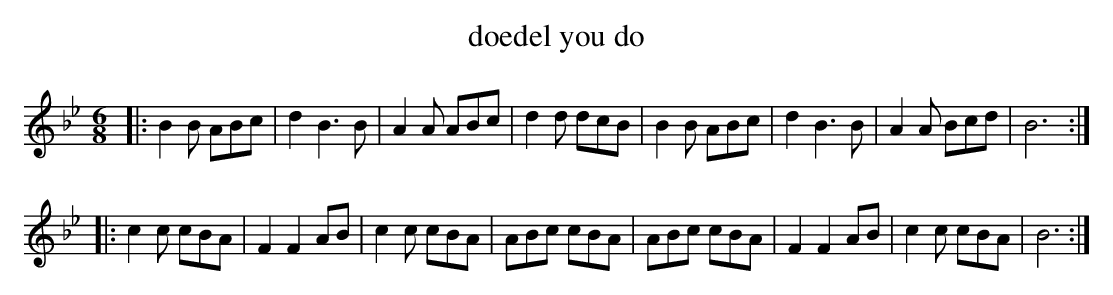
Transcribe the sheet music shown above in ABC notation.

X:1
T: doedel you do
M: 6/8
L: 1/8
K: Bbmaj
|:B2B ABc|d2 B3 B|A2A ABc|d2d dcB|B2B ABc|d2 B3 B|A2A Bcd|B6:|
|:c2c cBA|F2 F2 AB|c2c cBA|ABc cBA|ABc cBA|F2 F2 AB|c2c cBA|B6:|
